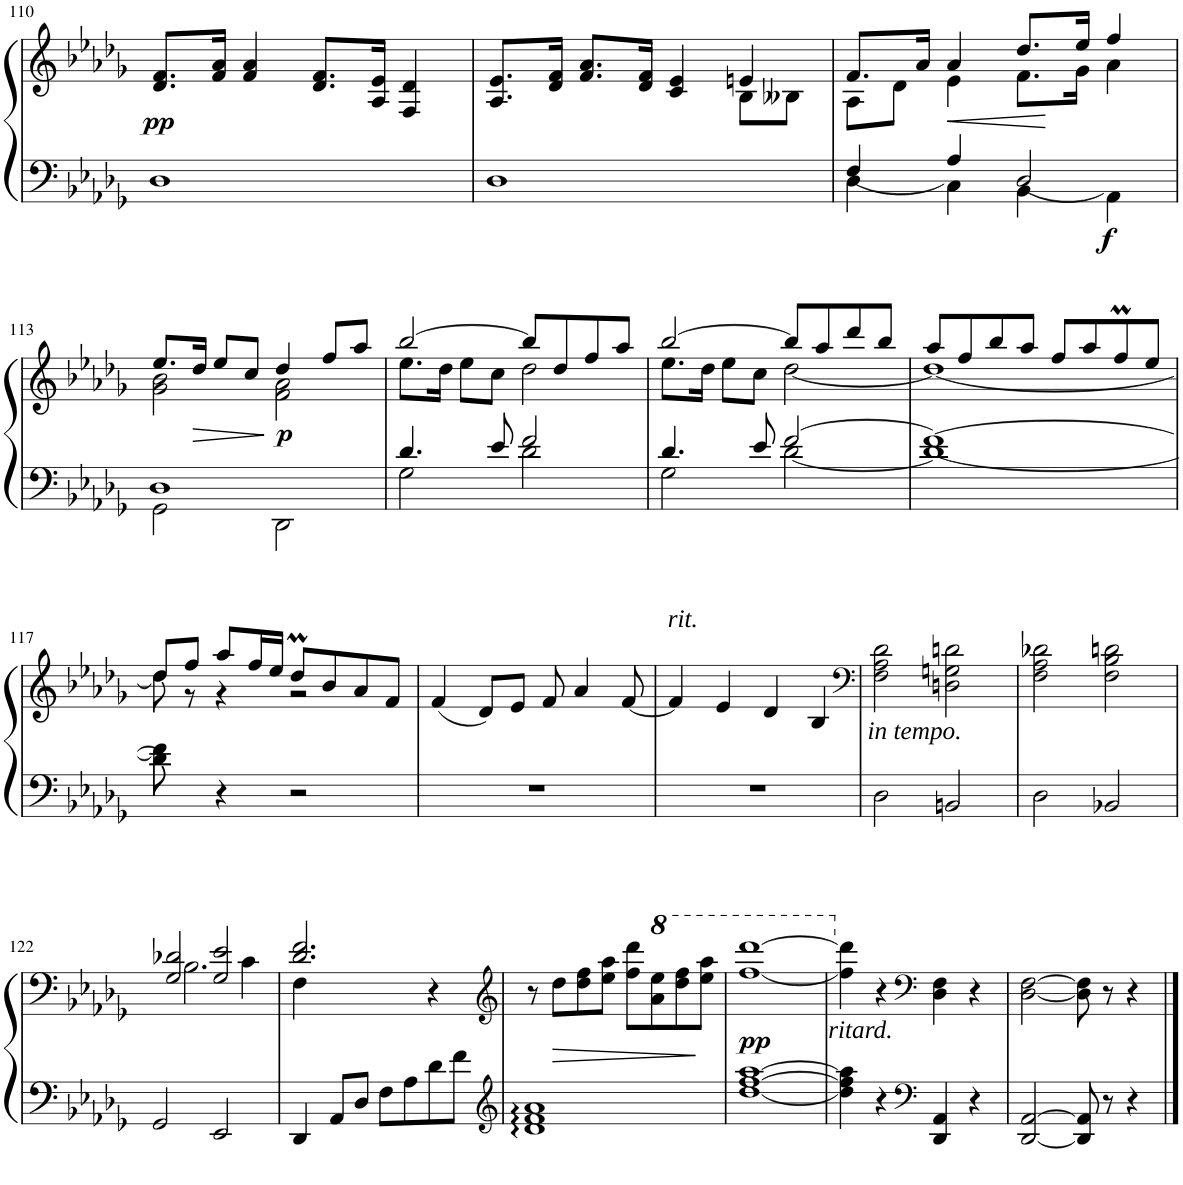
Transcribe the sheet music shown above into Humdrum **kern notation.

**kern	**kern	**dynam
*part1	*part1	*part1
*staff2	*staff1	*staff1/2
*I"Piano	*	*
*I'Pno.	*	*
!!LO:PB:g=z
*clefF4	*clefG2	*
*k[b-e-a-d-g-]	*k[b-e-a-d-g-]	*
*M4/4	*M4/4	*
*met(c)	*met(c)	*
=110	=110	=110
!	!	!LO:DY:b
1D-	8.d-/ 8.f/L	pp
.	16f/ 16a-/Jk	.
.	4f/ 4a-/	.
.	8.d-/ 8.f/L	.
.	16A-/ 16e-/Jk	.
.	4F/ 4d-/	.
=111	=111	=111
*	*^	*
1D-	8.A-/ 8.e-/L	8ryy	.
.	.	8ryy	.
.	16d-/ 16f/Jk	.	.
.	8.f/ 8.a-/L	4ryy	.
.	16d-/ 16f/Jk	.	.
.	4c/ 4e-/	8ryy	.
.	.	8ryy	.
.	4en/	8B-\L	.
.	.	8B--X\J	.
=112	=112	=112	=112
*^	*	*	*
4F/	4D-\	8.f/L	8A-\L	.
.	.	.	8d-\J	.
.	.	16a-/Jk	.	.
!	!	!	!	!LO:HP:b
4A-/	4C\	4a-/	4e-\	<
2D-/	4BB-\	8.dd-/L	8.f\L	[
.	.	16ee-/Jk	16g-\Jk	.
!	!	!	!	!LO:DY:b=2
.	4AA-\	4ff/	4a-\	f
!!LO:LB:g=z	!!
=113	=113	=113	=113	=113
1D-	2GG-\	8.ee-/L	2g-\ 2b-\	.
!	!	!	!	!LO:HP:b
.	.	16dd-/Jk	.	>
.	.	8ee-/L	.	]
.	.	8cc/J	.	.
!	!	!	!	!LO:DY:b
.	2DD-\	4dd-/	2f\ 2a-\	p
.	.	8ff/L	.	.
.	.	8aa-/J	.	.
=114	=114	=114	=114	=114
4.d-/	2G-\	[2bb-/	8.ee-\L	.
.	.	.	16dd-\Jk	.
.	.	.	8ee-\L	.
8e-/	.	.	8cc\J	.
2f/	2d-\	8bb-/L]	2dd-\	.
.	.	8dd-/	.	.
.	.	8ff/	.	.
.	.	8aa-/J	.	.
=115	=115	=115	=115	=115
4.d-/	2G-\	[2bb-/	8.ee-\L	.
.	.	.	16dd-\Jk	.
.	.	.	8ee-\L	.
8e-/	.	.	8cc\J	.
[2f/	[2d-\	8bb-/L]	[2dd-\	.
.	.	8aa-/	.	.
.	.	8ddd-/	.	.
.	.	8bb-/J	.	.
=116	=116	=116	=116	=116
1d-_	1f_	8aa-/L	1dd-_	.
.	.	8ff/	.	.
.	.	8bb-/	.	.
.	.	8aa-/J	.	.
.	.	8ff/L	.	.
.	.	8aa-/	.	.
.	.	8ffm/	.	.
.	.	8ee-/J	.	.
!!LO:LB:g=z	!!
=117	=117	=117	=117	=117
8d-\]	8f\]	8dd-/L	8dd-\]	.
8ryy	8ryy	8ff/J	8r	.
4r	4ryy	8aa-/L	4r	.
.	.	16ff/L	.	.
.	.	16ee-/JJ	.	.
2r	2ryy	8dd-M/L	2r	.
.	.	8b-/	.	.
.	.	8a-/	.	.
.	.	8f/J	.	.
*v	*v	*	*	*
*	*v	*v	*
=118	=118	=118
1r	(4f/	.
.	8d-/L)	.
.	8e-/J	.
.	8f/	.
.	4a-/	.
.	[8f/	.
=119	=119	=119
!	!LO:TX:a:i:t=rit.	!
1r	4f/]	.
.	4e-/	.
.	4d-/	.
.	4B-/	.
=120	=120	=120
*	*clefF4	*
!	!LO:TX:b:i:t=in tempo.	!
2D-\	2F\ 2A-\ 2d-\	.
2BBn/	2Dn\ 2Gn\ 2dn\	.
=121	=121	=121
2D-\	2F\ 2A-\ 2d-X\	.
2BB-X/	2F\ 2B-\ 2dn\	.
!!LO:LB:g=z
=122	=122	=122
*	*^	*
2GG-/	2G-/ 2d-X/	2.B-\	.
2EE-/	2G-/ 2e-/	.	.
.	.	4c\	.
=123	=123	=123	=123
4DD-/	2.d-/ 2.f/	4F\	.
8AA-/L	.	4ryy	.
8D-/J	.	.	.
8F\L	.	2ryy	.
8A-\	.	.	.
8d-\	4r	.	.
8f\J	.	.	.
*	*v	*v	*
=124	=124	=124
*clefG2	*clefG2	*
1d- 1f 1a-	8r	.
!	!	!LO:HP:b
.	8dd-\L	>
.	8dd-\ 8ff\	]
.	8ee-\ 8aa-\J	.
.	8ff\ 8ddd-\L	.
*	*8va	*
.	8aa-\ 8eee-\	.
.	8ddd-\ 8fff\	.
.	8eee-\ 8aaa-\J	.
=125	=125	=125
*	*X8va	*
!	!	!LO:DY:b
[1dd- [1ff [1aa-	[1fff [1dddd-	pp
=126	=126	=126
!	!LO:TX:b:i:t=ritard.	!
4dd-\] 4ff\] 4aa-\]	4fff\] 4dddd-\]	.
4r	4r	.
*clefF4	*clefF4	*
4DD-/ 4AA-/	4d-\ 4f\	.
4r	4r	.
=127	=127	=127
[2DD-/ [2AA-/	[2D-\ [2F\	.
8DD-/] 8AA-/]	8D-\] 8F\]	.
8r	8r	.
4r	4r	.
==	==	==
*-	*-	*-
